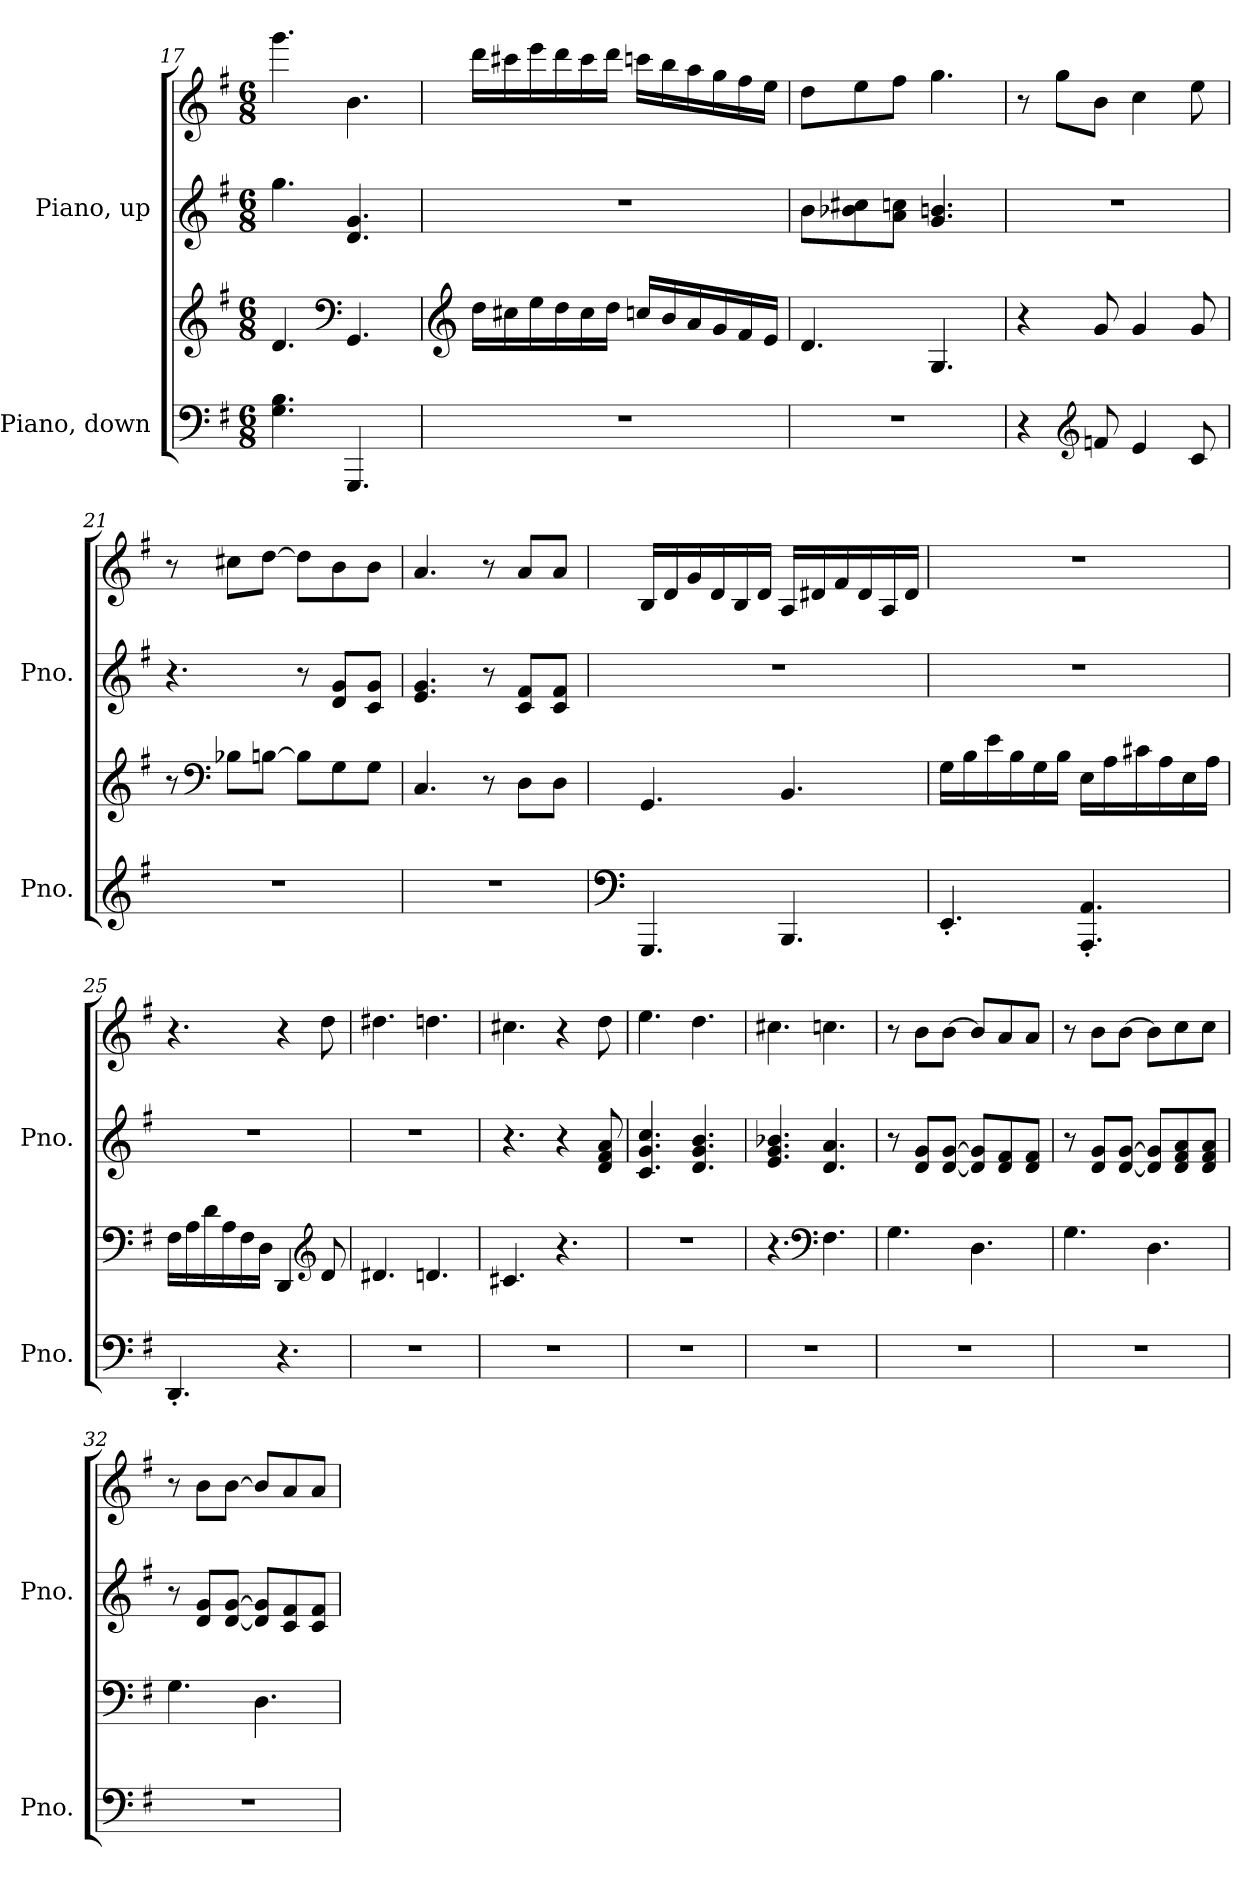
**kern	**kern	**kern	**kern
*part2	*part2	*part1	*part1
*staff4	*staff3	*staff2	*staff1
*I"Piano, down	*	*I"Piano, up	*
*I'Pno.	*	*I'Pno.	*
!!LO:LB:g=z
*clefF4	*clefG2	*clefG2	*clefG2
*k[f#]	*k[f#]	*k[f#]	*k[f#]
*M6/8	*M6/8	*M6/8	*M6/8
=17	=17	=17	=17
4.G\ 4.B\	4.d/	4.gg\	4.ggg\
*	*clefF4	*	*
4.GGG/	4.GG/	4.d/ 4.g/	4.b\
=18	=18	=18	=18
*	*clefG2	*	*
2.r	16dd\LL	2.r	16ddd\LL
.	16cc#X\	.	16ccc#X\
.	16ee\	.	16eee\
.	16dd\	.	16ddd\
.	16cc#\	.	16ccc#\
.	16dd\JJ	.	16ddd\JJ
.	16ccn/LL	.	16cccn\LL
.	16b/	.	16bb\
.	16a/	.	16aa\
.	16g/	.	16gg\
.	16f#/	.	16ff#\
.	16e/JJ	.	16ee\JJ
=19	=19	=19	=19
2.r	4.d/	8b\L	8dd\L
.	.	8b-X\ 8cc#X\	8ee\
.	.	8a\ 8ccn\J	8ff#\J
.	4.G/	4.g/ 4.bn/	4.gg\
=20	=20	=20	=20
4r	4r	2.r	8r
.	.	.	8gg\L
*clefG2	*	*	*
8fn/	8g/	.	8b\J
4e/	4g/	.	4cc\
8c/	8g/	.	8ee\
!!LO:LB:g=z
=21	=21	=21	=21
2.r	8r	4.r	8r
*	*clefF4	*	*
.	8B-X\L	.	8cc#X\L
.	[8Bn\J	.	[8dd\J
.	8B\L]	8r	8dd\L]
.	8G\	8d/ 8g/L	8b\
.	8G\J	8c/ 8g/J	8b\J
=22	=22	=22	=22
2.r	4.C/	4.e/ 4.g/	4.a/
.	8r	8r	8r
.	8D\L	8c/ 8f#/L	8a/L
.	8D\J	8c/ 8f#/J	8a/J
=23	=23	=23	=23
*clefF4	*	*	*
4.GGG/	4.GG/	2.r	16B/LL
.	.	.	16d/
.	.	.	16g/
.	.	.	16d/
.	.	.	16B/
.	.	.	16d/JJ
4.BBB/	4.BB/	.	16A/LL
.	.	.	16d#X/
.	.	.	16f#/
.	.	.	16d#/
.	.	.	16A/
.	.	.	16d#/JJ
=24	=24	=24	=24
4.EE'/	16G\LL	2.r	2.r
.	16B\	.	.
.	16e\	.	.
.	16B\	.	.
.	16G\	.	.
.	16B\JJ	.	.
4.AAA/' 4.AA/'	16E\LL	.	.
.	16A\	.	.
.	16c#X\	.	.
.	16A\	.	.
.	16E\	.	.
.	16A\JJ	.	.
!!LO:PB:g=z
=25	=25	=25	=25
4.DD'/	16F#\LL	2.r	4.r
.	16A\	.	.
.	16d\	.	.
.	16A\	.	.
.	16F#\	.	.
.	16D\JJ	.	.
4.r	4DD/	.	4r
*	*clefG2	*	*
.	8d/	.	8dd\
=26	=26	=26	=26
2.r	4.d#X/	2.r	4.dd#X\
.	4.dn/	.	4.ddn\
=27	=27	=27	=27
2.r	4.c#X/	4.r	4.cc#X\
.	4.r	4r	4r
.	.	8d/ 8f#/ 8a/	8dd\
=28	=28	=28	=28
2.r	2.r	4.c/ 4.g/ 4.cc/	4.ee\
.	.	4.d/ 4.g/ 4.b/	4.dd\
=29	=29	=29	=29
2.r	4.r	4.e/ 4.g/ 4.b-X/	4.cc#X\
*	*clefF4	*	*
.	4.F#\	4.d/ 4.a/	4.ccn\
=30	=30	=30	=30
2.r	4.G\	8r	8r
.	.	8d/ 8g/L	8b\L
.	.	[8d/ [8g/J	[8b\J
.	4.D\	8d/] 8g/]L	8b/L]
.	.	8d/ 8f#/	8a/
.	.	8d/ 8f#/J	8a/J
!!LO:LB:g=z
=31	=31	=31	=31
2.r	4.G\	8r	8r
.	.	8d/ 8g/L	8b\L
.	.	[8d/ [8g/J	[8b\J
.	4.D\	8d/] 8g/]L	8b\L]
.	.	8d/ 8f#/ 8a/	8cc\
.	.	8d/ 8f#/ 8a/J	8cc\J
=32	=32	=32	=32
2.r	4.G\	8r	8r
.	.	8d/ 8g/L	8b\L
.	.	[8d/ [8g/J	[8b\J
.	4.D\	8d/] 8g/]L	8b/L]
.	.	8c/ 8f#/	8a/
.	.	8c/ 8f#/J	8a/J
=	=	=	=
*-	*-	*-	*-
